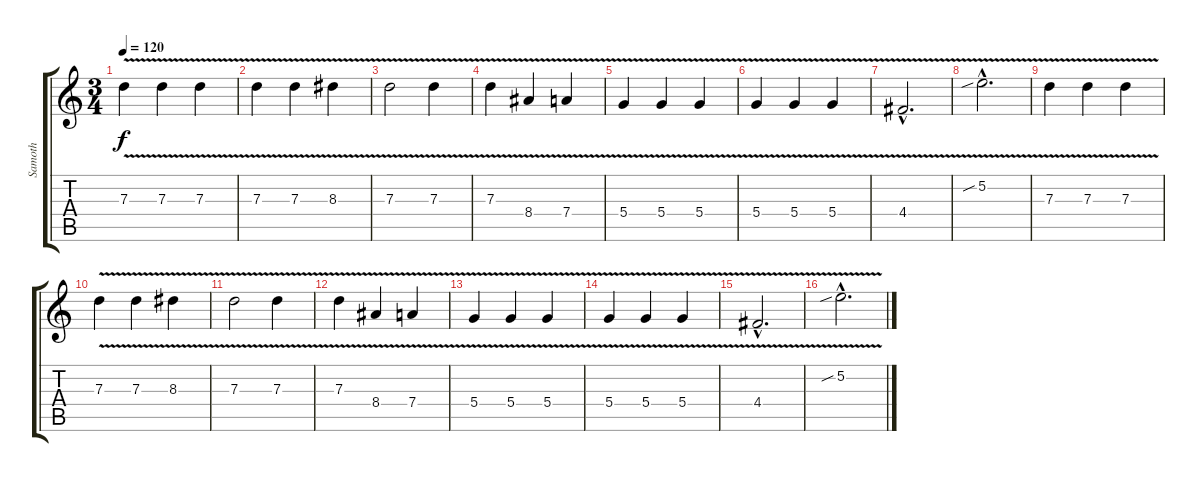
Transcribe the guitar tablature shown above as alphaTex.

\track ("Samoth" "Samoth") {instrument distortionguitar}
\staff {score tabs}
\tuning (E4 B3 G3 D3 A2 E2) {hide}
\ts (3 4)
\tempo 120
\clef g2
\ks c
7.3{v}.4{dy f} 7.3{v}.4 7.3{v}.4 |
7.3{v}.4 7.3{v}.4 8.3{v}.4 |
7.3{v}.2 7.3{v}.4 |
7.3{v}.4 8.4{v}.4 7.4{v}.4 |
5.4{v}.4 5.4{v}.4 5.4{v}.4 |
5.4{v}.4 5.4{v}.4 5.4{v}.4 |
4.4{v hac}.2{d} |
5.2{v sib hac}.2{d} |
7.3{v}.4 7.3{v}.4 7.3{v}.4 |
7.3{v}.4 7.3{v}.4 8.3{v}.4 |
7.3{v}.2 7.3{v}.4 |
7.3{v}.4 8.4{v}.4 7.4{v}.4 |
5.4{v}.4 5.4{v}.4 5.4{v}.4 |
5.4{v}.4 5.4{v}.4 5.4{v}.4 |
4.4{v hac}.2{d} |
5.2{v sib hac}.2{d}
